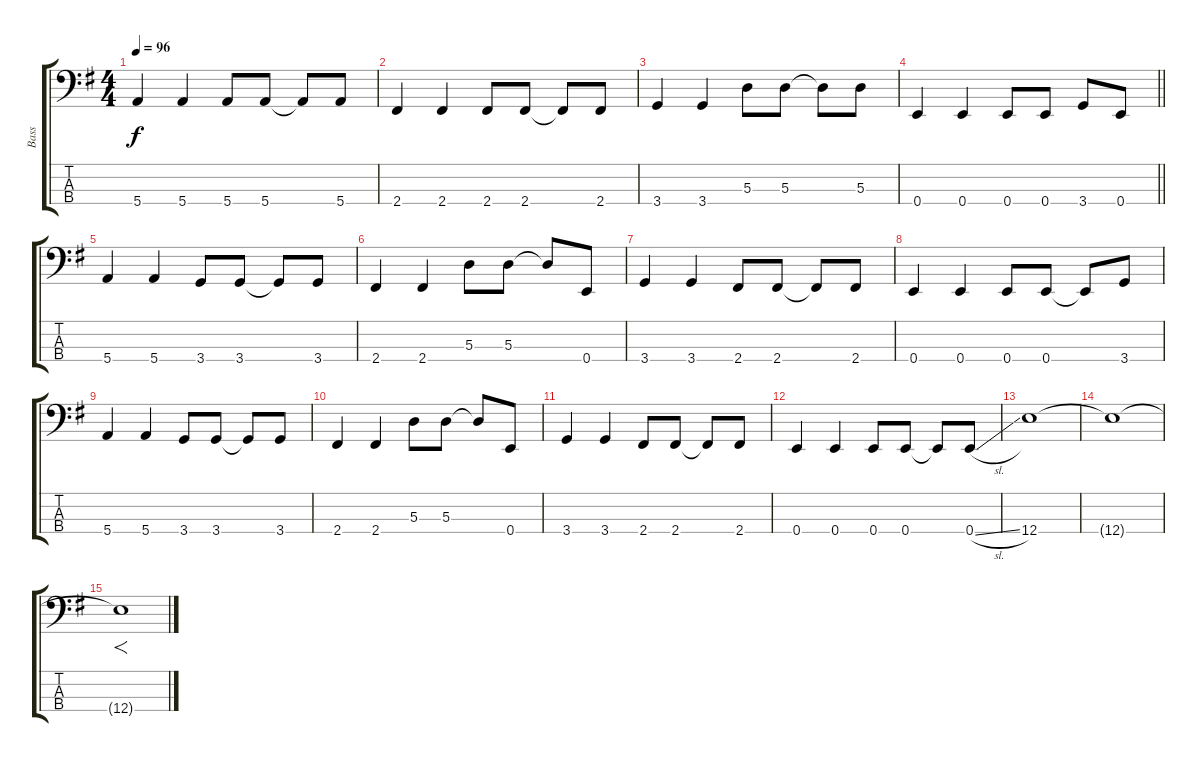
\track ("Bass" "Bass") {instrument electricbassfinger}
\staff {score tabs}
\tuning (G2 D2 A1 E1) {hide}
\ts (4 4)
\tempo 96
\clef f4
\ks g
5.4.4{dy f} 5.4.4 5.4.8 5.4.8 5.4{t}.8 5.4.8 |
2.4.4 2.4.4 2.4.8 2.4.8 2.4{t}.8 2.4.8 |
3.4.4 3.4.4 5.3.8 5.3.8 5.3{t}.8 5.3.8 |
\barLineRight lightlight
0.4.4 0.4.4 0.4.8 0.4.8 3.4.8 0.4.8 |
5.4.4 5.4.4 3.4.8 3.4.8 3.4{t}.8 3.4.8 |
2.4.4 2.4.4 5.3.8 5.3.8 5.3{t}.8 0.4.8 |
3.4.4 3.4.4 2.4.8 2.4.8 2.4{t}.8 2.4.8 |
0.4.4 0.4.4 0.4.8 0.4.8 0.4{t}.8 3.4.8 |
5.4.4 5.4.4 3.4.8 3.4.8 3.4{t}.8 3.4.8 |
2.4.4 2.4.4 5.3.8 5.3.8 5.3{t}.8 0.4.8 |
3.4.4 3.4.4 2.4.8 2.4.8 2.4{t}.8 2.4.8 |
0.4.4 0.4.4 0.4.8 0.4.8 0.4{t}.8 0.4{sl}.8 |
12.4.1 |
12.4{t}.1 |
12.4{t}.1{f}
